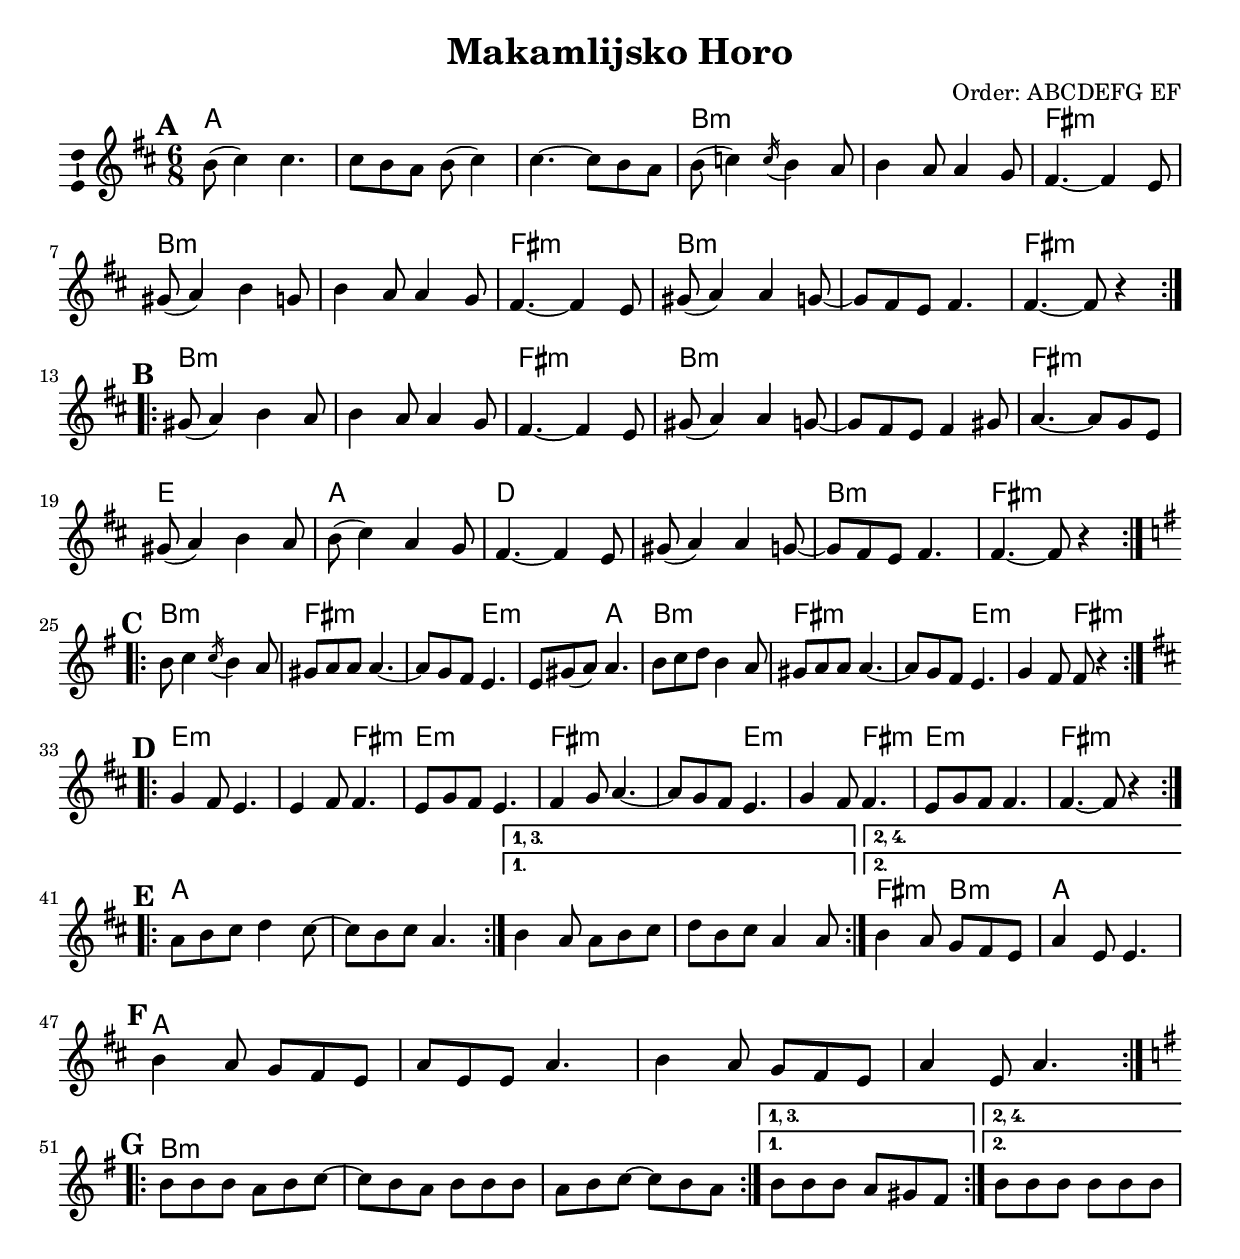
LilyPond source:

\version "2.22.1"

\header {
    title    = "Makamlijsko Horo"
    arranger = "Order: ABCDEFG EF"
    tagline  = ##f
}

Chords = \chords {
    % A (
    \repeat volta 2 {
        | a2.     | s2.  | s2.
        | b2.:min | s2.  | fis2.:min
        | b2.:min | s2.  | fis2.:min
        | b2.:min | s2.  | fis2.:min
    }
    % A )
    % B (
    \repeat volta 2 {
        | b2.:min | s2.     | fis2.:min
        | b2.:min | s2.     | fis2.:min
        | e2.     | a2.     | d2.
        | s2.     | b2.:min | fis2.:min
    }
    % B )
    % C (
    \repeat volta 2 {
        | b2.:min   | fis2.:min
        | s4. e:min | s4. a
        | b2.:min   | fis2.:min
        | s4. e:min | s4. fis:min
    }
    % C )
    % D (
    \repeat volta 2 {
        | e2.:min     | s4. fis4.:min
        | e2.:min     | fis2.:min
        | s4. e4.:min | s4. fis4.:min
        | e2.:min     | fis2.:min
    }
    % D )
    % E (
    \repeat volta 2 {
        | a2.  | s2.
    }
    \alternative {
        { s2.*2 }
        { fis4.:min b4.:min a2. }
    }
    % E )
    % F (
    \repeat volta 4 {
        | a2. | s | s | s
    }
    % F )
    % G (
    \repeat volta 2 {
        | b2.:min | s | s
    }
    \alternative {
        { s2. }
        { s2. }
    }
    % G )
}


Melody = \transpose d d' {
    \set Score.markFormatter  = #format-mark-box-alphabet
    \time 6/8
    \key d \major

    % A (
    \break \mark \default
    \repeat volta 2 {
        | b8(  cis'4) cis'4.
        | cis'8 b a b( cis'4)
        | cis'4. ~ cis'8 b a

        | b8( c'4) \acciaccatura {c'16} b4 a8
        | b4 a8 a4 g8
        | fis4. ~ fis4 e8

        | gis8( a4) b4 g8
        | b4 a8 a4 g8
        | fis4. ~ fis4 e8

        | gis8( a4) a4 g8 ~
        | g8 fis e fis4.
        | fis4. ~ fis8 r4
    }
    % A )
    % B (
    \break \mark \default
    \repeat volta 2 {
        | gis8( a4) b4 a8   | b4 a8 a4 g8 | fis4. ~ fis4 e8
        | gis8( a4) a4 g8 ~ | g8 fis e fis4 gis8 | a4. ~ a8 g e
        | gis8( a4) b4 a8   | b8( cis'4) a4 g8 | fis4. ~ fis4 e8
        | gis8( a4) a4 g8 ~ | g8 fis e fis4.  | fis4. ~ fis8 r4
    }
    % B )
    \key g \major
    % C (
    \break \mark \default
    \repeat volta 2 {
        | b8 c'4 \acciaccatura {c'16} b4 a8
        | gis8 a a a4. ~
        | a8 g fis e4.
        | e8 gis( a) a4.

        | b8 c' d' b4 a8
        | gis8 a a a4. ~
        | a8 g fis e4.
        | g4 fis8 fis8 r4
    }
    % C )
    \key d \major
    % D (
    \break \mark \default
    \repeat volta 2 {
        | g4 fis8 e4.
        | e4 fis8 fis4.
        | e8 g fis e4.
        | fis4 g8 a4. ~
        | a8 g fis e4.
        | g4 fis8 fis4.
        | e8 g fis fis4.
        | fis4. ~ fis8 r4
    }
    % D )

    % E (
    \break \mark \default
    \repeat volta 2 {
        | a8 b cis' d'4 cis'8 ~
        | cis'8 b cis' a4.
    }

    % This part is really clunky...
    % Normally I'd try to use the superior notation
    %   \alternative {
    %       { b4 a8 a b cis' | d'8 b cis' a4 a8 }
    %       { b4 a8 g fis e | a4 e8 4. }
    %   }
    % but it can't handle the "1, 3." and "2, 4." markup.
    % Instead we have to use low level \set commands
    % Newer versions than 2.22.1 have a nicer syntax

    \set Score.repeatCommands = #'((volta #f) (volta "1, 3.") end-repeat)
    { b4 a8 a b cis' | d'8 b cis' a4 a8 }
    \set Score.repeatCommands = #'((volta #f) (volta "2, 4.") end-repeat)
    { b4 a8 g fis e | a4 e8 4. }
    \set Score.repeatCommands = #'((volta #f))
    % E )

    % F (
    \break \mark \default
    \repeat volta 4 {
        | b4 a8 g fis e
        | a8 e e a4.
        | b4 a8 g fis e
        | a4 e8 a4.
    }
    % F )

    \key g \major
    % G (
    \break \mark \default
    \repeat volta 2 {
        | b8 b b a b c' ~
        | c'8 b a b b b
        | a8 b c' ~ c' b a
    }
    \set Score.repeatCommands = #'((volta #f) (volta "1, 3.") end-repeat)
    { b8 b b a gis fis }
    \set Score.repeatCommands = #'((volta #f) (volta "2, 4.") end-repeat)
    { b8 b b b b b }
    \set Score.repeatCommands = #'((volta #f))
    % G )
}

\score {
    % Generate sheet music
    \include "lib/layout.ly"
    << \Chords \Melody >>
}

\score {
    % Generate MIDI file
    \unfoldRepeats
    << \Chords \Melody >>
	\midi { \context { \Score tempoWholesPerMinute = #(ly:make-moment 180 4) } }
}
